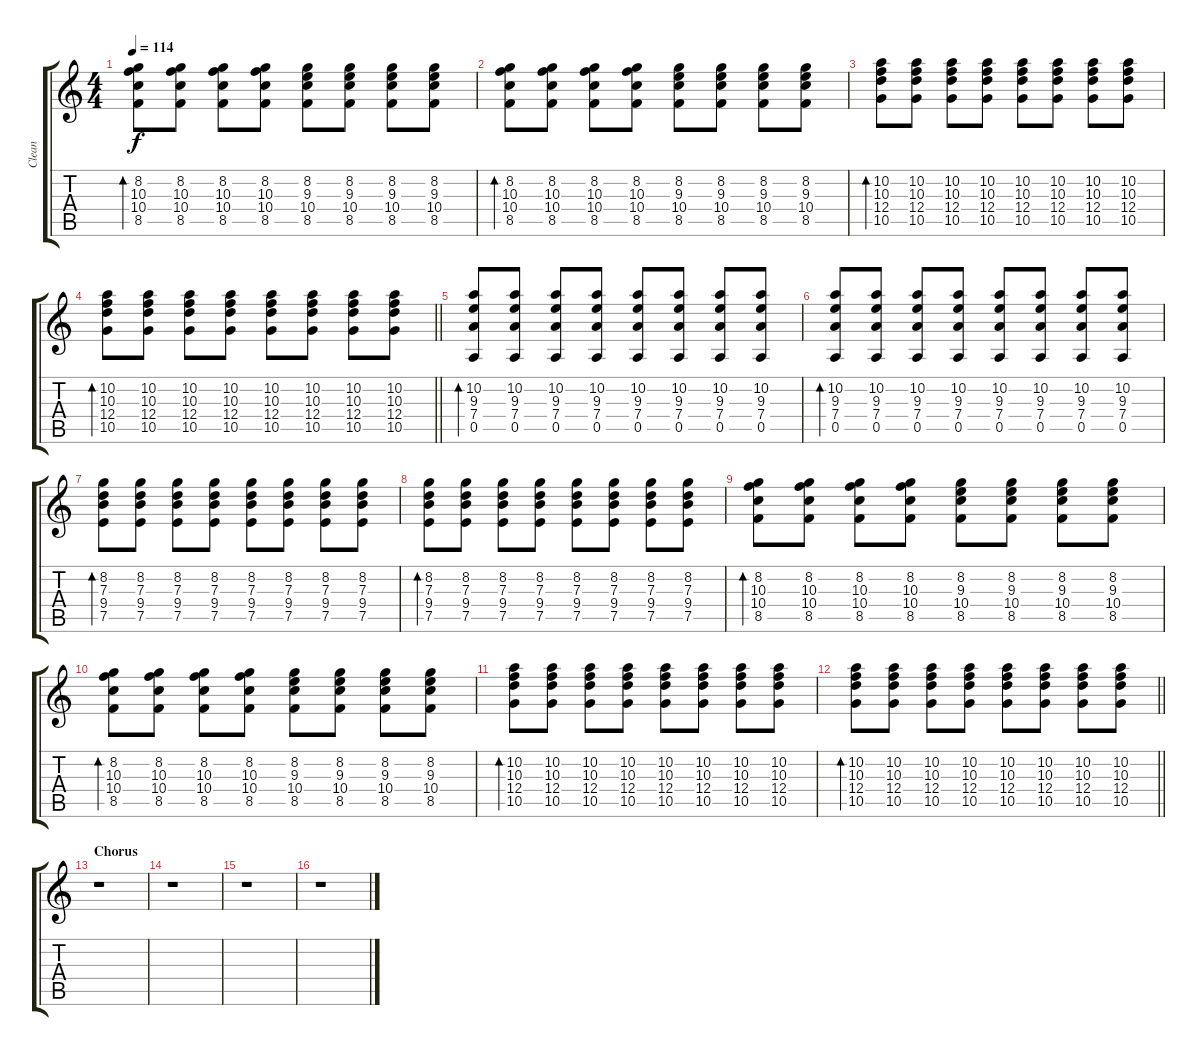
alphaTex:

\track ("Clean" "Clean") {instrument electricguitarclean}
\staff {score tabs}
\tuning (E4 B3 G3 D3 A2 E2) {hide}
\ts (4 4)
\tempo 114
\clef g2
\ks c
(8.2 10.3 10.4 8.5).8{bd 60 dy f} (8.2 10.3 10.4 8.5).8 (8.2 10.3 10.4 8.5).8 (8.2 10.3 10.4 8.5).8 (8.2 9.3 10.4 8.5).8 (8.2 9.3 10.4 8.5).8 (8.2 9.3 10.4 8.5).8 (8.2 9.3 10.4 8.5).8 |
(8.2 10.3 10.4 8.5).8{bd 60} (8.2 10.3 10.4 8.5).8 (8.2 10.3 10.4 8.5).8 (8.2 10.3 10.4 8.5).8 (8.2 9.3 10.4 8.5).8 (8.2 9.3 10.4 8.5).8 (8.2 9.3 10.4 8.5).8 (8.2 9.3 10.4 8.5).8 |
(10.2 10.3 12.4 10.5).8{bd 60} (10.2 10.3 12.4 10.5).8 (10.2 10.3 12.4 10.5).8 (10.2 10.3 12.4 10.5).8 (10.2 10.3 12.4 10.5).8 (10.2 10.3 12.4 10.5).8 (10.2 10.3 12.4 10.5).8 (10.2 10.3 12.4 10.5).8 |
\barLineRight lightlight
(10.2 10.3 12.4 10.5).8{bd 60} (10.2 10.3 12.4 10.5).8 (10.2 10.3 12.4 10.5).8 (10.2 10.3 12.4 10.5).8 (10.2 10.3 12.4 10.5).8 (10.2 10.3 12.4 10.5).8 (10.2 10.3 12.4 10.5).8 (10.2 10.3 12.4 10.5).8 |
(10.2 9.3 7.4 0.5).8{bd 60} (10.2 9.3 7.4 0.5).8 (10.2 9.3 7.4 0.5).8 (10.2 9.3 7.4 0.5).8 (10.2 9.3 7.4 0.5).8 (10.2 9.3 7.4 0.5).8 (10.2 9.3 7.4 0.5).8 (10.2 9.3 7.4 0.5).8 |
(10.2 9.3 7.4 0.5).8{bd 60} (10.2 9.3 7.4 0.5).8 (10.2 9.3 7.4 0.5).8 (10.2 9.3 7.4 0.5).8 (10.2 9.3 7.4 0.5).8 (10.2 9.3 7.4 0.5).8 (10.2 9.3 7.4 0.5).8 (10.2 9.3 7.4 0.5).8 |
(8.2 7.3 9.4 7.5).8{bd 60} (8.2 7.3 9.4 7.5).8 (8.2 7.3 9.4 7.5).8 (8.2 7.3 9.4 7.5).8 (8.2 7.3 9.4 7.5).8 (8.2 7.3 9.4 7.5).8 (8.2 7.3 9.4 7.5).8 (8.2 7.3 9.4 7.5).8 |
(8.2 7.3 9.4 7.5).8{bd 60} (8.2 7.3 9.4 7.5).8 (8.2 7.3 9.4 7.5).8 (8.2 7.3 9.4 7.5).8 (8.2 7.3 9.4 7.5).8 (8.2 7.3 9.4 7.5).8 (8.2 7.3 9.4 7.5).8 (8.2 7.3 9.4 7.5).8 |
(8.2 10.3 10.4 8.5).8{bd 60} (8.2 10.3 10.4 8.5).8 (8.2 10.3 10.4 8.5).8 (8.2 10.3 10.4 8.5).8 (8.2 9.3 10.4 8.5).8 (8.2 9.3 10.4 8.5).8 (8.2 9.3 10.4 8.5).8 (8.2 9.3 10.4 8.5).8 |
(8.2 10.3 10.4 8.5).8{bd 60} (8.2 10.3 10.4 8.5).8 (8.2 10.3 10.4 8.5).8 (8.2 10.3 10.4 8.5).8 (8.2 9.3 10.4 8.5).8 (8.2 9.3 10.4 8.5).8 (8.2 9.3 10.4 8.5).8 (8.2 9.3 10.4 8.5).8 |
(10.2 10.3 12.4 10.5).8{bd 60} (10.2 10.3 12.4 10.5).8 (10.2 10.3 12.4 10.5).8 (10.2 10.3 12.4 10.5).8 (10.2 10.3 12.4 10.5).8 (10.2 10.3 12.4 10.5).8 (10.2 10.3 12.4 10.5).8 (10.2 10.3 12.4 10.5).8 |
\barLineRight lightlight
(10.2 10.3 12.4 10.5).8{bd 60} (10.2 10.3 12.4 10.5).8 (10.2 10.3 12.4 10.5).8 (10.2 10.3 12.4 10.5).8 (10.2 10.3 12.4 10.5).8 (10.2 10.3 12.4 10.5).8 (10.2 10.3 12.4 10.5).8 (10.2 10.3 12.4 10.5).8 |
\section ("" "Chorus")
r.1 |
r.1 |
r.1 |
r.1
